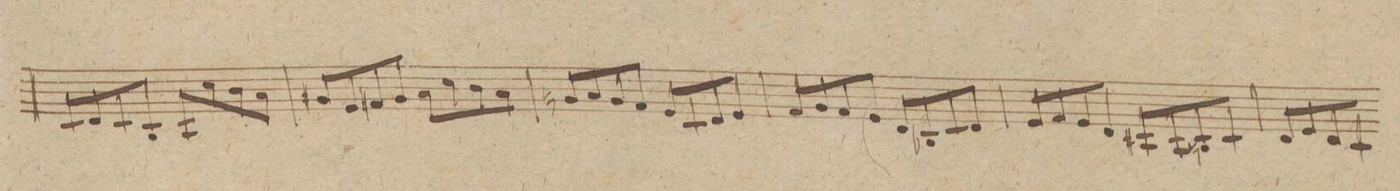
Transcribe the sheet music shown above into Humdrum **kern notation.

**kern	**dynam
*I"Violino IIdo	*
*clefG2	*
*k[]	*
*met(c|)	*
*M2/2	*
8c/L	.
8d/	.
8c/	.
8B/J	.
8A/L	.
8cc\	.
8b\	.
8a\J	.
=23	=23
8g#X/L	.
8e/	.
8f#X/	.
8g#/J	.
8a\L	.
8cc\	.
8b\	.
8a\J	.
=24	=24
8gn/L	.
8a/	.
8g/	.
8f/J	.
8e/L	.
8c/	.
8d/	.
8e/J	.
=25	=25
8f/L	.
8g/	.
8f/	.
8e/J	.
8d/L	.
8B-X/	.
8c/	.
8d/J	.
=26	=26
8e/L	.
8f/	.
8e/	.
8d/J	.
8c#X/L	.
8A/	.
8Bn/	.
8c#/J	.
=27	=27
8d/L	.
8e/	.
8d/	.
8c/J	.
*-	*-
